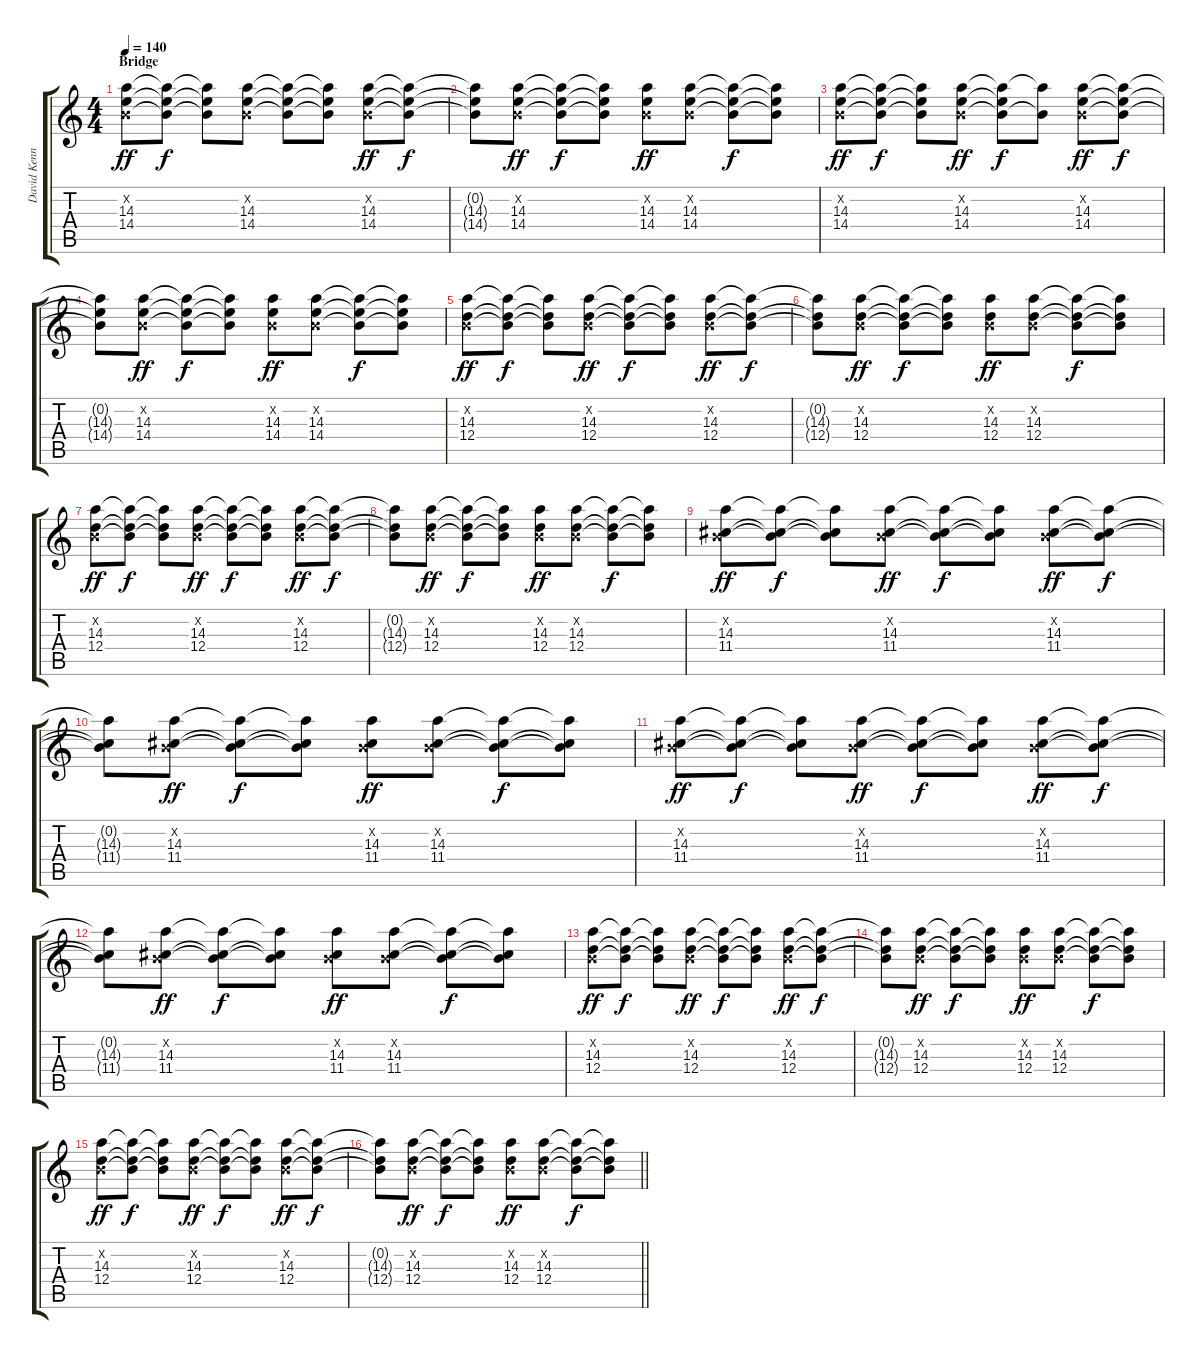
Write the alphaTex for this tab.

\track ("David Kennedy" "David Kenn") {instrument acousticguitarsteel}
\staff {score tabs}
\tuning (E4 B3 G3 D3 A2 E2) {hide}
\ts (4 4)
\section ("" "Bridge")
\tempo 140
\clef g2
\ks c
(0.2{x} 14.3 14.4).8{dy ff} (0.2{t} 14.3{t} 14.4{t}).8{dy f} (0.2{t} 14.3{t} 14.4{t}).8 (0.2{x} 14.3 14.4).8 (0.2{t} 14.3{t} 14.4{t}).8 (0.2{t} 14.3{t} 14.4{t}).8 (0.2{x} 14.3 14.4).8{dy ff} (0.2{t} 14.3{t} 14.4{t}).8{dy f} |
(0.2{t} 14.3{t} 14.4{t}).8 (0.2{x} 14.3 14.4).8{dy ff} (0.2{t} 14.3{t} 14.4{t}).8{dy f} (0.2{t} 14.3{t} 14.4{t}).8 (0.2{x} 14.3 14.4).8{dy ff} (0.2{x} 14.3 14.4).8 (0.2{t} 14.3{t} 14.4{t}).8{dy f} (0.2{t} 14.3{t} 14.4{t}).8 |
(0.2{x} 14.3 14.4).8{dy ff} (0.2{t} 14.3{t} 14.4{t}).8{dy f} (0.2{t} 14.3{t} 14.4{t}).8 (0.2{x} 14.3 14.4).8{dy ff} (0.2{t} 14.3{t} 14.4{t}).8{dy f} (0.2{t} 14.3{t}).8 (0.2{x} 14.3 14.4).8{dy ff} (0.2{t} 14.3{t} 14.4{t}).8{dy f} |
(0.2{t} 14.3{t} 14.4{t}).8 (0.2{x} 14.3 14.4).8{dy ff} (0.2{t} 14.3{t} 14.4{t}).8{dy f} (0.2{t} 14.3{t} 14.4{t}).8 (0.2{x} 14.3 14.4).8{dy ff} (0.2{x} 14.3 14.4).8 (0.2{t} 14.3{t} 14.4{t}).8{dy f} (0.2{t} 14.3{t} 14.4{t}).8 |
(0.2{x} 14.3 12.4).8{dy ff} (0.2{t} 14.3{t} 12.4{t}).8{dy f} (0.2{t} 14.3{t} 12.4{t}).8 (0.2{x} 14.3 12.4).8{dy ff} (0.2{t} 14.3{t} 12.4{t}).8{dy f} (0.2{t} 14.3{t} 12.4{t}).8 (0.2{x} 14.3 12.4).8{dy ff} (0.2{t} 14.3{t} 12.4{t}).8{dy f} |
(0.2{t} 14.3{t} 12.4{t}).8 (0.2{x} 14.3 12.4).8{dy ff} (0.2{t} 14.3{t} 12.4{t}).8{dy f} (0.2{t} 14.3{t} 12.4{t}).8 (0.2{x} 14.3 12.4).8{dy ff} (0.2{x} 14.3 12.4).8 (0.2{t} 14.3{t} 12.4{t}).8{dy f} (0.2{t} 14.3{t} 12.4{t}).8 |
(0.2{x} 14.3 12.4).8{dy ff} (0.2{t} 14.3{t} 12.4{t}).8{dy f} (0.2{t} 14.3{t} 12.4{t}).8 (0.2{x} 14.3 12.4).8{dy ff} (0.2{t} 14.3{t} 12.4{t}).8{dy f} (0.2{t} 14.3{t} 12.4{t}).8 (0.2{x} 14.3 12.4).8{dy ff} (0.2{t} 14.3{t} 12.4{t}).8{dy f} |
(0.2{t} 14.3{t} 12.4{t}).8 (0.2{x} 14.3 12.4).8{dy ff} (0.2{t} 14.3{t} 12.4{t}).8{dy f} (0.2{t} 14.3{t} 12.4{t}).8 (0.2{x} 14.3 12.4).8{dy ff} (0.2{x} 14.3 12.4).8 (0.2{t} 14.3{t} 12.4{t}).8{dy f} (0.2{t} 14.3{t} 12.4{t}).8 |
(0.2{x} 14.3 11.4).8{dy ff} (0.2{t} 14.3{t} 11.4{t}).8{dy f} (0.2{t} 14.3{t} 11.4{t}).8 (0.2{x} 14.3 11.4).8{dy ff} (0.2{t} 14.3{t} 11.4{t}).8{dy f} (0.2{t} 14.3{t} 11.4{t}).8 (0.2{x} 14.3 11.4).8{dy ff} (0.2{t} 14.3{t} 11.4{t}).8{dy f} |
(0.2{t} 14.3{t} 11.4{t}).8 (0.2{x} 14.3 11.4).8{dy ff} (0.2{t} 14.3{t} 11.4{t}).8{dy f} (0.2{t} 14.3{t} 11.4{t}).8 (0.2{x} 14.3 11.4).8{dy ff} (0.2{x} 14.3 11.4).8 (0.2{t} 14.3{t} 11.4{t}).8{dy f} (0.2{t} 14.3{t} 11.4{t}).8 |
(0.2{x} 14.3 11.4).8{dy ff} (0.2{t} 14.3{t} 11.4{t}).8{dy f} (0.2{t} 14.3{t} 11.4{t}).8 (0.2{x} 14.3 11.4).8{dy ff} (0.2{t} 14.3{t} 11.4{t}).8{dy f} (0.2{t} 14.3{t} 11.4{t}).8 (0.2{x} 14.3 11.4).8{dy ff} (0.2{t} 14.3{t} 11.4{t}).8{dy f} |
(0.2{t} 14.3{t} 11.4{t}).8 (0.2{x} 14.3 11.4).8{dy ff} (0.2{t} 14.3{t} 11.4{t}).8{dy f} (0.2{t} 14.3{t} 11.4{t}).8 (0.2{x} 14.3 11.4).8{dy ff} (0.2{x} 14.3 11.4).8 (0.2{t} 14.3{t} 11.4{t}).8{dy f} (0.2{t} 14.3{t} 11.4{t}).8 |
(0.2{x} 14.3 12.4).8{dy ff} (0.2{t} 14.3{t} 12.4{t}).8{dy f} (0.2{t} 14.3{t} 12.4{t}).8 (0.2{x} 14.3 12.4).8{dy ff} (0.2{t} 14.3{t} 12.4{t}).8{dy f} (0.2{t} 14.3{t} 12.4{t}).8 (0.2{x} 14.3 12.4).8{dy ff} (0.2{t} 14.3{t} 12.4{t}).8{dy f} |
(0.2{t} 14.3{t} 12.4{t}).8 (0.2{x} 14.3 12.4).8{dy ff} (0.2{t} 14.3{t} 12.4{t}).8{dy f} (0.2{t} 14.3{t} 12.4{t}).8 (0.2{x} 14.3 12.4).8{dy ff} (0.2{x} 14.3 12.4).8 (0.2{t} 14.3{t} 12.4{t}).8{dy f} (0.2{t} 14.3{t} 12.4{t}).8 |
(0.2{x} 14.3 12.4).8{dy ff} (0.2{t} 14.3{t} 12.4{t}).8{dy f} (0.2{t} 14.3{t} 12.4{t}).8 (0.2{x} 14.3 12.4).8{dy ff} (0.2{t} 14.3{t} 12.4{t}).8{dy f} (0.2{t} 14.3{t} 12.4{t}).8 (0.2{x} 14.3 12.4).8{dy ff} (0.2{t} 14.3{t} 12.4{t}).8{dy f} |
\barLineRight lightlight
(0.2{t} 14.3{t} 12.4{t}).8 (0.2{x} 14.3 12.4).8{dy ff} (0.2{t} 14.3{t} 12.4{t}).8{dy f} (0.2{t} 14.3{t} 12.4{t}).8 (0.2{x} 14.3 12.4).8{dy ff} (0.2{x} 14.3 12.4).8 (0.2{t} 14.3{t} 12.4{t}).8{dy f} (0.2{t} 14.3{t} 12.4{t}).8
